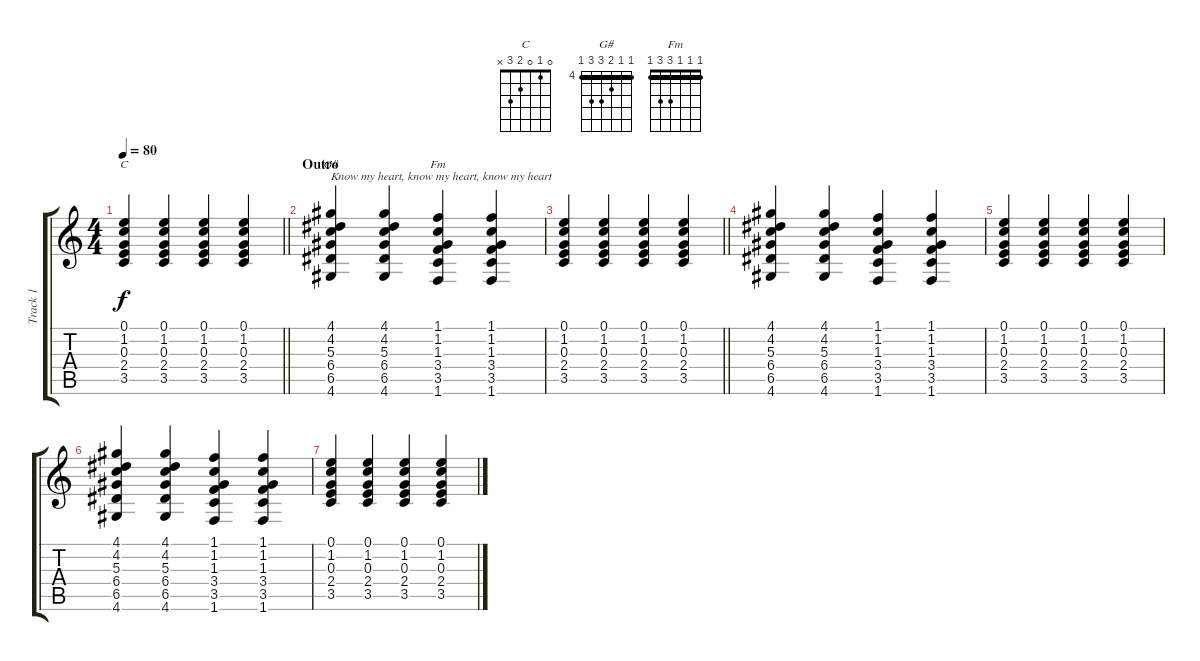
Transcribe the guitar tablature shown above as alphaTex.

\track ("Track 1" "Track 1") {instrument acousticguitarsteel}
\staff {score tabs}
\tuning (E4 B3 G3 D3 A2 E2) {hide}
\chord ("C" 0 1 0 2 3 x)
\chord ("G#" 4 4 5 6 6 4) {firstfret 4 barre 4}
\chord ("Fm" 1 1 1 3 3 1) {barre 1}
\ts (4 4)
\tempo 80
\clef g2
\barLineRight lightlight
\ks c
(0.1 1.2 0.3 2.4 3.5).4{ch "C" dy f} (0.1 1.2 0.3 2.4 3.5).4 (0.1 1.2 0.3 2.4 3.5).4 (0.1 1.2 0.3 2.4 3.5).4 |
\section ("" "Outro")
(4.1 4.2 5.3 6.4 6.5 4.6).4{ch "G#" txt "Know my heart, know my heart, know my heart"} (4.1 4.2 5.3 6.4 6.5 4.6).4 (1.1 1.2 1.3 3.4 3.5 1.6).4{ch "Fm"} (1.1 1.2 1.3 3.4 3.5 1.6).4 |
\barLineRight lightlight
(0.1 1.2 0.3 2.4 3.5).4 (0.1 1.2 0.3 2.4 3.5).4 (0.1 1.2 0.3 2.4 3.5).4 (0.1 1.2 0.3 2.4 3.5).4 |
(4.1 4.2 5.3 6.4 6.5 4.6).4 (4.1 4.2 5.3 6.4 6.5 4.6).4 (1.1 1.2 1.3 3.4 3.5 1.6).4 (1.1 1.2 1.3 3.4 3.5 1.6).4 |
(0.1 1.2 0.3 2.4 3.5).4 (0.1 1.2 0.3 2.4 3.5).4 (0.1 1.2 0.3 2.4 3.5).4 (0.1 1.2 0.3 2.4 3.5).4 |
(4.1 4.2 5.3 6.4 6.5 4.6).4 (4.1 4.2 5.3 6.4 6.5 4.6).4 (1.1 1.2 1.3 3.4 3.5 1.6).4 (1.1 1.2 1.3 3.4 3.5 1.6).4 |
(0.1 1.2 0.3 2.4 3.5).4 (0.1 1.2 0.3 2.4 3.5).4 (0.1 1.2 0.3 2.4 3.5).4 (0.1 1.2 0.3 2.4 3.5).4
